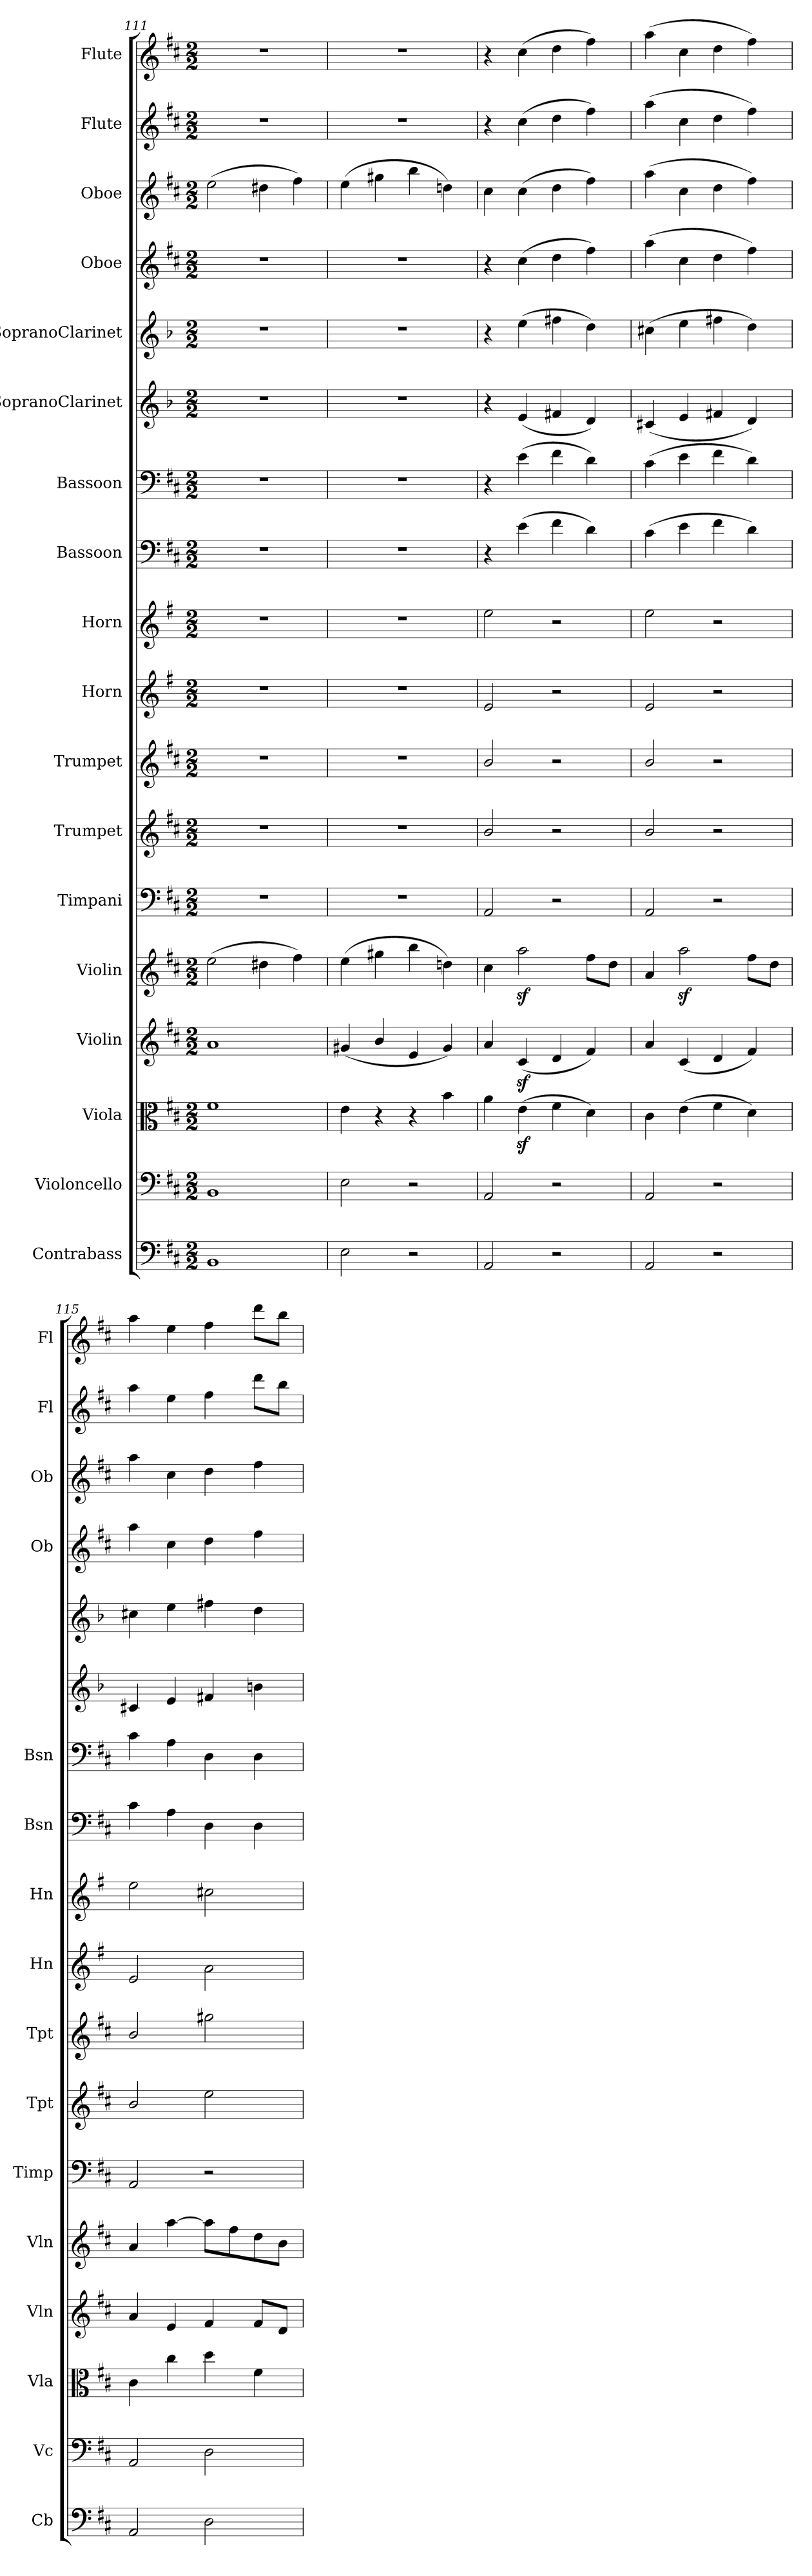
**kern	**kern	**kern	**kern	**kern	**kern	**kern	**kern	**kern	**kern	**kern	**kern	**kern	**kern	**kern	**kern	**kern	**kern
*part18	*part17	*part16	*part15	*part14	*part13	*part12	*part11	*part10	*part9	*part8	*part7	*part6	*part5	*part4	*part3	*part2	*part1
*staff18	*staff17	*staff16	*staff15	*staff14	*staff13	*staff12	*staff11	*staff10	*staff9	*staff8	*staff7	*staff6	*staff5	*staff4	*staff3	*staff2	*staff1
*I"Contrabass	*I"Violoncello	*I"Viola	*I"Violin	*I"Violin	*I"Timpani	*I"Trumpet	*I"Trumpet	*I"Horn	*I"Horn	*I"Bassoon	*I"Bassoon	*I"SopranoClarinet	*I"SopranoClarinet	*I"Oboe	*I"Oboe	*I"Flute	*I"Flute
*I'Cb	*I'Vc	*I'Vla	*I'Vln	*I'Vln	*I'Timp	*I'Tpt	*I'Tpt	*I'Hn	*I'Hn	*I'Bsn	*I'Bsn	*	*	*I'Ob	*I'Ob	*I'Fl	*I'Fl
*clefF4	*clefF4	*clefC3	*clefG2	*clefG2	*clefF4	*clefG2	*clefG2	*clefG2	*clefG2	*clefF4	*clefF4	*clefG2	*clefG2	*clefG2	*clefG2	*clefG2	*clefG2
*ITrd7c12	*	*	*	*	*	*ITrd1c2	*ITrd1c2	*ITrd4c7	*ITrd4c7	*	*	*	*	*	*	*	*
*k[f#c#]	*k[f#c#]	*k[f#c#]	*k[f#c#]	*k[f#c#]	*k[f#c#]	*k[]	*k[]	*k[]	*k[]	*k[f#c#]	*k[f#c#]	*k[b-]	*k[b-]	*k[f#c#]	*k[f#c#]	*k[f#c#]	*k[f#c#]
*D:	*D:	*D:	*D:	*D:	*D:	*	*	*	*	*D:	*D:	*	*	*D:	*D:	*D:	*D:
*M2/2	*M2/2	*M2/2	*M2/2	*M2/2	*M2/2	*M2/2	*M2/2	*M2/2	*M2/2	*M2/2	*M2/2	*M2/2	*M2/2	*M2/2	*M2/2	*M2/2	*M2/2
=111	=111	=111	=111	=111	=111	=111	=111	=111	=111	=111	=111	=111	=111	=111	=111	=111	=111
1BBB	1BB	1f#	1a	(>2ee\	1r	1r	1r	1r	1r	1r	1r	1r	1r	1r	(>2ee\	1r	1r
.	.	.	.	4dd#X\	.	.	.	.	.	.	.	.	.	.	4dd#X\	.	.
.	.	.	.	4ff#\)	.	.	.	.	.	.	.	.	.	.	4ff#\)	.	.
=112	=112	=112	=112	=112	=112	=112	=112	=112	=112	=112	=112	=112	=112	=112	=112	=112	=112
2EE\	2E\	4e\	(<4g#X/	(>4ee\	1r	1r	1r	1r	1r	1r	1r	1r	1r	1r	(>4ee\	1r	1r
.	.	4r	4b/	4gg#X\	.	.	.	.	.	.	.	.	.	.	4gg#X\	.	.
2r	2r	4r	4e/	4bb\	.	.	.	.	.	.	.	.	.	.	4bb\	.	.
.	.	4b\	4g#/)	4ddn\)	.	.	.	.	.	.	.	.	.	.	4ddn\)	.	.
=113	=113	=113	=113	=113	=113	=113	=113	=113	=113	=113	=113	=113	=113	=113	=113	=113	=113
2AAA/	2AA/	4a\	4a/	4cc#\	2AA/	2a/	2a/	2A/	2a\	4r	4r	4r	4r	4r	4cc#\	4r	4r
.	.	(>4ez<\	(<4c#z</	2aaz<\	.	.	.	.	.	(>4e\	(>4e\	(<4e/	(>4ee\	(>4cc#\	(>4cc#\	(>4cc#\	(>4cc#\
2r	2r	4f#\	4d/	.	2r	2r	2r	2r	2r	4f#\	4f#\	4f#X/	4ff#X\	4dd\	4dd\	4dd\	4dd\
.	.	4d\)	4f#/)	8ff#\L	.	.	.	.	.	4d\)	4d\)	4d/)	4dd\)	4ff#\)	4ff#\)	4ff#\)	4ff#\)
.	.	.	.	8dd\J	.	.	.	.	.	.	.	.	.	.	.	.	.
=114	=114	=114	=114	=114	=114	=114	=114	=114	=114	=114	=114	=114	=114	=114	=114	=114	=114
2AAA/	2AA/	4c#\	4a/	4a/	2AA/	2a/	2a/	2A/	2a\	(>4c#\	(>4c#\	(<4c#X/	(>4cc#X\	(>4aa\	(>4aa\	(>4aa\	(>4aa\
.	.	(>4e\	(<4c#/	2aaz<\	.	.	.	.	.	4e\	4e\	4e/	4ee\	4cc#\	4cc#\	4cc#\	4cc#\
2r	2r	4f#\	4d/	.	2r	2r	2r	2r	2r	4f#\	4f#\	4f#X/	4ff#X\	4dd\	4dd\	4dd\	4dd\
.	.	4d\)	4f#/)	8ff#\L	.	.	.	.	.	4d\)	4d\)	4d/)	4dd\)	4ff#\)	4ff#\)	4ff#\)	4ff#\)
.	.	.	.	8dd\J	.	.	.	.	.	.	.	.	.	.	.	.	.
=115	=115	=115	=115	=115	=115	=115	=115	=115	=115	=115	=115	=115	=115	=115	=115	=115	=115
2AAA/	2AA/	4c#\	4a/	4a/	2AA/	2a/	2a/	2A/	2a\	4c#\	4c#\	4c#X/	4cc#X\	4aa\	4aa\	4aa\	4aa\
.	.	4cc#\	4e/	[4aa\	.	.	.	.	.	4A\	4A\	4e/	4ee\	4cc#\	4cc#\	4ee\	4ee\
2DD\	2D\	4dd\	4f#/	8aa\L]	2r	2dd\	2ff#X\	2d\	2f#X\	4D\	4D\	4f#X/	4ff#X\	4dd\	4dd\	4ff#\	4ff#\
.	.	.	.	8ff#\	.	.	.	.	.	.	.	.	.	.	.	.	.
.	.	4f#\	8f#/L	8dd\	.	.	.	.	.	4D\	4D\	4bn\	4dd\	4ff#\	4ff#\	8ddd\L	8ddd\L
.	.	.	8d/J	8b\J	.	.	.	.	.	.	.	.	.	.	.	8bb\J	8bb\J
=	=	=	=	=	=	=	=	=	=	=	=	=	=	=	=	=	=
*-	*-	*-	*-	*-	*-	*-	*-	*-	*-	*-	*-	*-	*-	*-	*-	*-	*-
